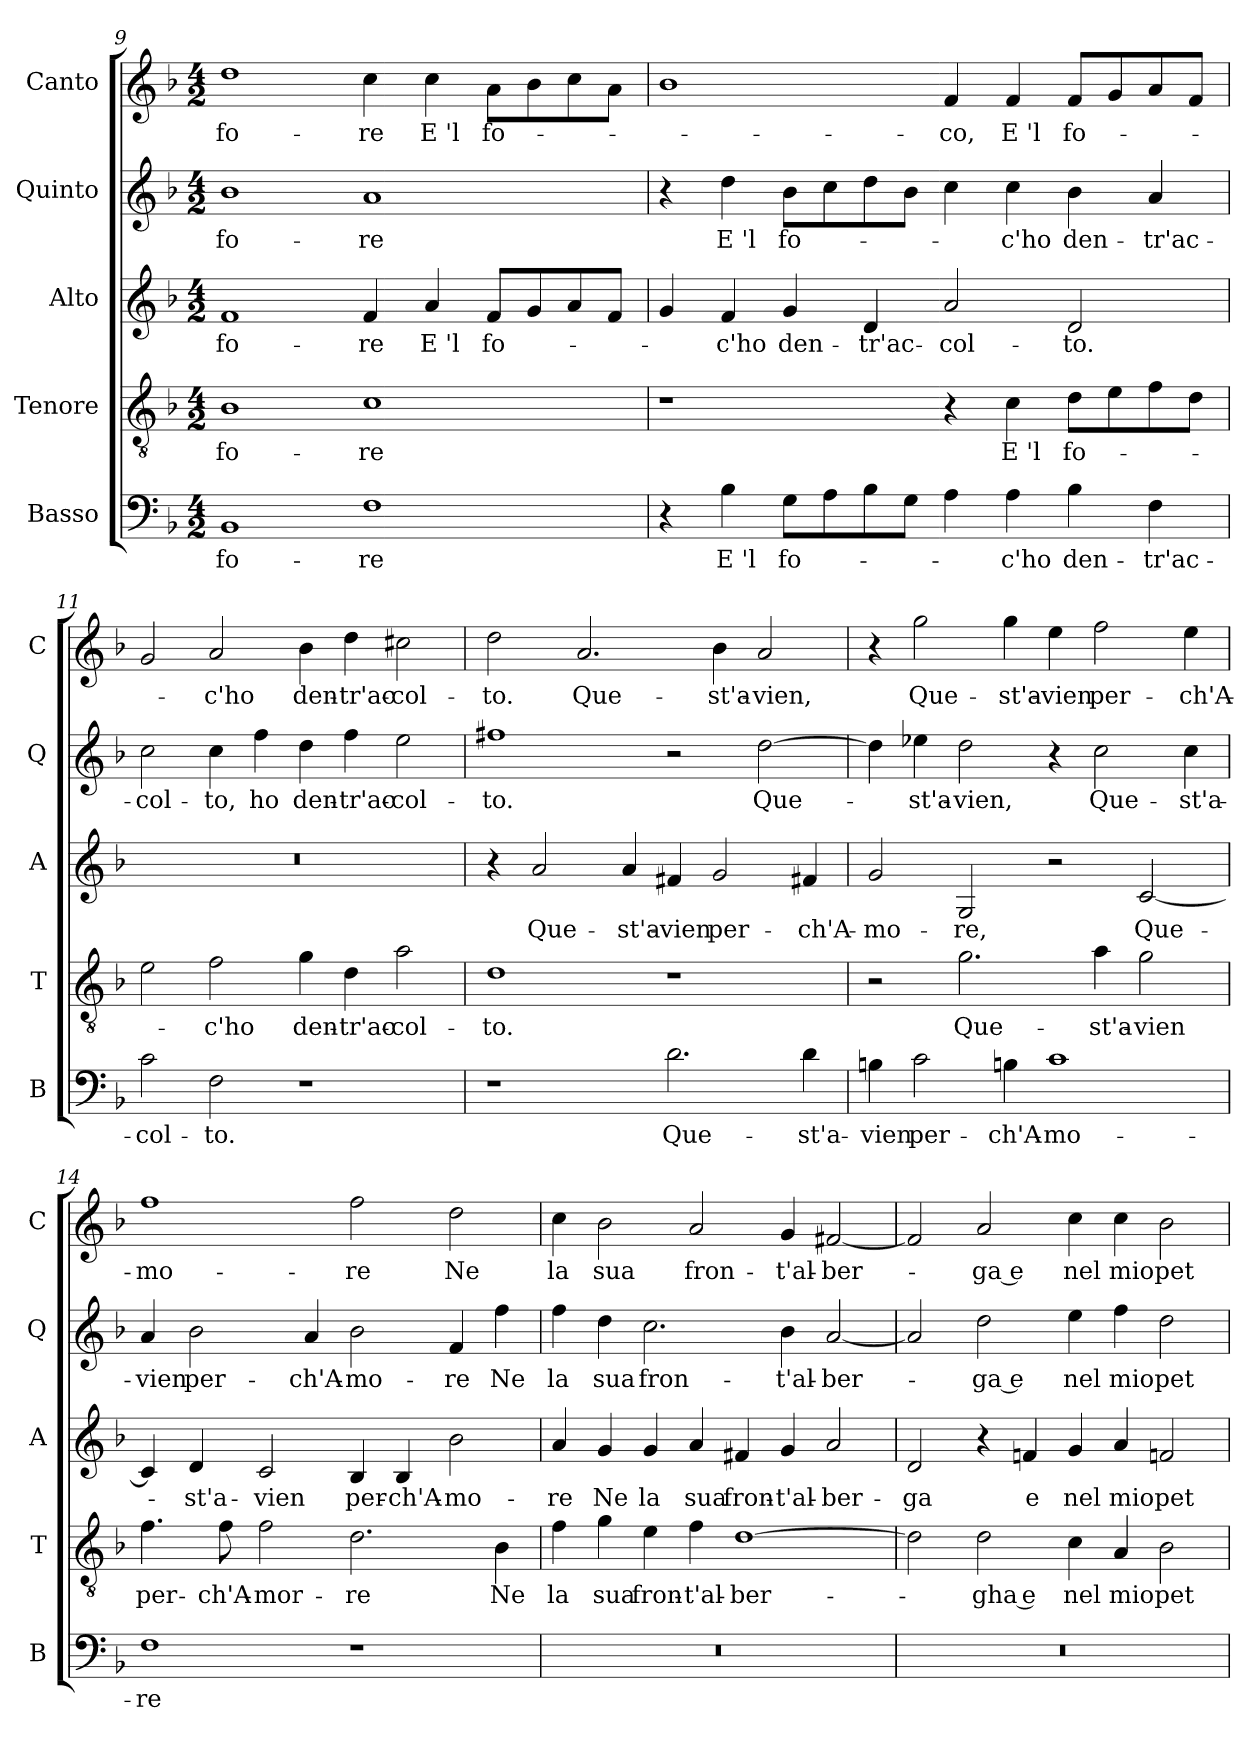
**kern	**text	**kern	**text	**kern	**text	**kern	**text	**kern	**text
*part5	*part5	*part4	*part4	*part3	*part3	*part2	*part2	*part1	*part1
*staff5	*staff5	*staff4	*staff4	*staff3	*staff3	*staff2	*staff2	*staff1	*staff1
*I"Basso	*	*I"Tenore	*	*I"Alto	*	*I"Quinto	*	*I"Canto	*
*I'B	*	*I'T	*	*I'A	*	*I'Q	*	*I'C	*
*clefF4	*	*clefGv2	*	*clefG2	*	*clefG2	*	*clefG2	*
*k[b-]	*	*k[b-]	*	*k[b-]	*	*k[b-]	*	*k[b-]	*
*M4/2	*	*M4/2	*	*M4/2	*	*M4/2	*	*M4/2	*
=9	=9	=9	=9	=9	=9	=9	=9	=9	=9
1BB-	fo-	1B-	fo-	1f	fo-	1b-	fo-	1dd	fo-
1F	-re	1c	-re	4f	-re	1a	-re	4cc	-re
.	.	.	.	4a	E 'l	.	.	4cc	E 'l
.	.	.	.	8fL	fo-	.	.	8aL	fo-
.	.	.	.	8g	.	.	.	8b-	.
.	.	.	.	8a	.	.	.	8cc	.
.	.	.	.	8fJ	.	.	.	8aJ	.
=10	=10	=10	=10	=10	=10	=10	=10	=10	=10
4r	.	1r	.	4g	.	4r	.	1b-	.
4B-	E 'l	.	.	4f	-c'ho	4dd	E 'l	.	.
8GL	fo-	.	.	4g	den-	8b-L	fo-	.	.
8A	.	.	.	.	.	8cc	.	.	.
8B-	.	.	.	4d	-tr'ac-	8dd	.	.	.
8GJ	.	.	.	.	.	8b-J	.	.	.
4A	.	4r	.	2a	-col-	4cc	.	4f	-co,
4A	-c'ho	4c	E 'l	.	.	4cc	-c'ho	4f	E 'l
4B-	den-	8dL	fo-	2d	-to.	4b-	den-	8fL	fo-
.	.	8e	.	.	.	.	.	8g	.
4F	-tr'ac-	8f	.	.	.	4a	-tr'ac-	8a	.
.	.	8dJ	.	.	.	.	.	8fJ	.
=11	=11	=11	=11	=11	=11	=11	=11	=11	=11
2c	-col-	2e	.	0r	.	2cc	-col-	2g	.
2F	-to.	2f	-c'ho	.	.	4cc	-to,	2a	-c'ho
.	.	.	.	.	.	4ff	ho	.	.
1r	.	4g	den-	.	.	4dd	den-	4b-	den-
.	.	4d	-tr'ac-	.	.	4ff	-tr'ac-	4dd	-tr'ac-
.	.	2a	-col-	.	.	2ee	-col-	2cc#X	-col-
=12	=12	=12	=12	=12	=12	=12	=12	=12	=12
1r	.	1d	-to.	4r	.	1ff#X	-to.	2dd	-to.
.	.	.	.	2a	Que-	.	.	.	.
.	.	.	.	.	.	.	.	2.a	Que-
.	.	.	.	4a	-st'a-	.	.	.	.
2.d	Que-	1r	.	4f#X	-vien	2r	.	.	.
.	.	.	.	2g	per-	.	.	4b-	-st'a-
.	.	.	.	.	.	[2dd	Que-	2a	-vien,
4d	-st'a-	.	.	4f#X	-ch'A-	.	.	.	.
=13	=13	=13	=13	=13	=13	=13	=13	=13	=13
4Bn	-vien	2r	.	2g	-mo-	4dd]	.	4r	.
2c	per-	.	.	.	.	4ee-X	-st'a-	2gg	Que-
.	.	2.g	Que-	2G	-re,	2dd	-vien,	.	.
4Bn	-ch'A-	.	.	.	.	.	.	4gg	-st'a-
1c	-mo-	.	.	2r	.	4r	.	4ee	-vien
.	.	4a	-st'a-	.	.	2cc	Que-	2ff	per-
.	.	2g	-vien	[2c	Que-	.	.	.	.
.	.	.	.	.	.	4cc	-st'a-	4ee	-ch'A-
=14	=14	=14	=14	=14	=14	=14	=14	=14	=14
1F	-re	4.f	per-	4c]	.	4a	-vien	1ff	-mo-
.	.	.	.	4d	-st'a-	2b-	per-	.	.
.	.	8f	-ch'A-	.	.	.	.	.	.
.	.	2f	-mor-	2c	-vien	.	.	.	.
.	.	.	.	.	.	4a	-ch'A-	.	.
1r	.	2.d	-re	4B-	per-	2b-	-mo-	2ff	-re
.	.	.	.	4B-	-ch'A-	.	.	.	.
.	.	.	.	2b-	-mo-	4f	-re	2dd	Ne
.	.	4B-	Ne	.	.	4ff	Ne	.	.
=15	=15	=15	=15	=15	=15	=15	=15	=15	=15
0r	.	4f	la	4a	-re	4ff	la	4cc	la
.	.	4g	sua	4g	Ne	4dd	sua	2b-	sua
.	.	4e	fron-	4g	la	2.cc	fron-	.	.
.	.	4f	-t'al-	4a	sua	.	.	2a	fron-
.	.	[1d	-ber-	4f#X	fron-	.	.	.	.
.	.	.	.	4g	-t'al-	4b-	-t'al-	4g	-t'al-
.	.	.	.	2a	-ber-	[2a	-ber-	[2f#X	-ber-
=16	=16	=16	=16	=16	=16	=16	=16	=16	=16
0r	.	2d]	.	2d	-ga	2a]	.	2f#]	.
.	.	2d	-gha e	4r	.	2dd	-ga e	2a	-ga e
.	.	.	.	4fn	e	.	.	.	.
.	.	4c	nel	4g	nel	4ee	nel	4cc	nel
.	.	4A	mio	4a	mio	4ff	mio	4cc	mio
.	.	2B-	pet-	2fn	pet-	2dd	pet-	2b-	pet-
=	=	=	=	=	=	=	=	=	=
*-	*-	*-	*-	*-	*-	*-	*-	*-	*-
